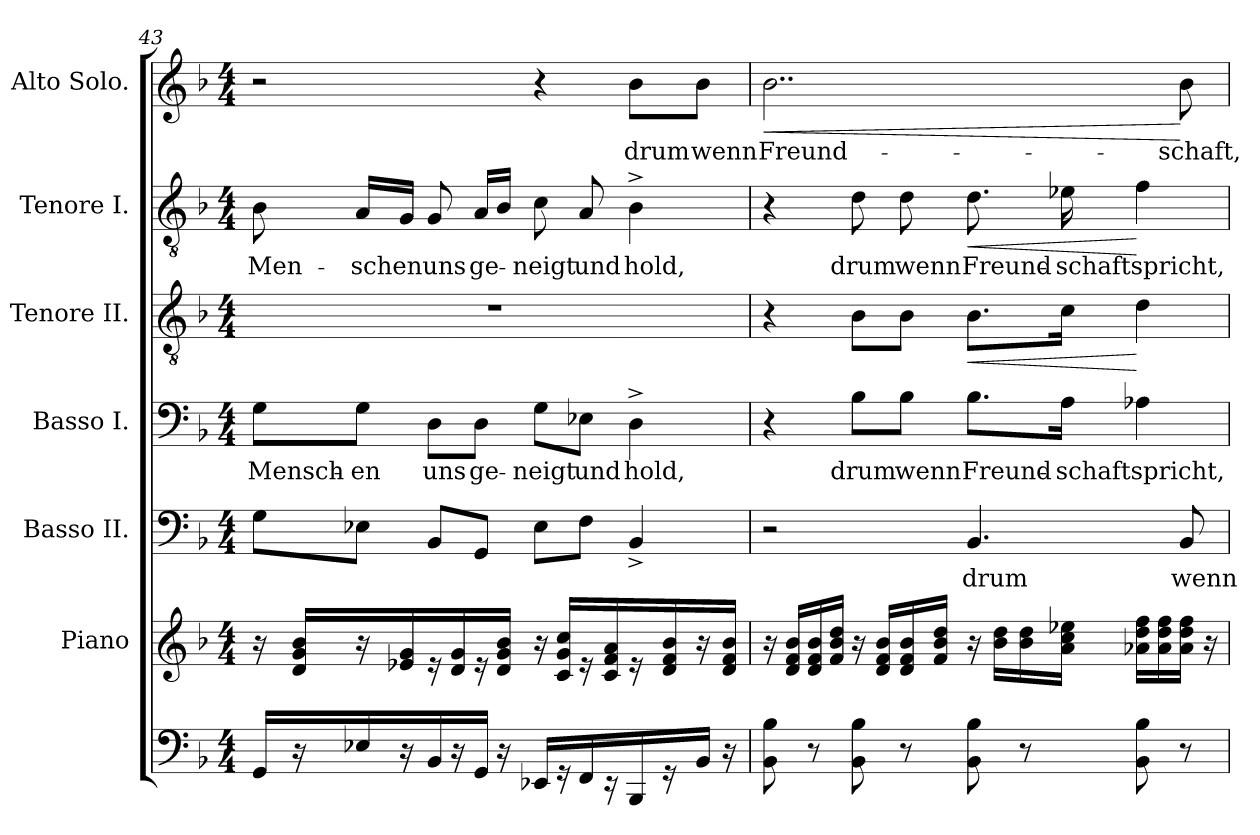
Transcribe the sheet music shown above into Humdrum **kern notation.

**kern	**kern	**kern	**text	**kern	**text	**kern	**dynam	**kern	**text	**dynam	**kern	**text	**dynam
*part7	*part6	*part5	*part5	*part4	*part4	*part3	*part3	*part2	*part2	*part2	*part1	*part1	*part1
*staff7	*staff6	*staff5	*staff5	*staff4	*staff4	*staff3	*staff3	*staff2	*staff2	*staff2	*staff1	*staff1	*staff1
*	*I"Piano	*I"Basso II.	*	*I"Basso I.	*	*I"Tenore II.	*	*I"Tenore I.	*	*	*I"Alto Solo.	*	*
*	*I'Piano	*I'Basso II.	*	*I'Basso I.	*	*I'Tenore II.	*	*I'Tenore I.	*	*	*I'Alto Solo.	*	*
!!LO:PB:g=z
*clefF4	*clefG2	*clefF4	*	*clefF4	*	*clefGv2	*	*clefGv2	*	*	*clefG2	*	*
*k[b-]	*k[b-]	*k[b-]	*	*k[b-]	*	*k[b-]	*	*k[b-]	*	*	*k[b-]	*	*
*F:	*F:	*F:	*	*F:	*	*F:	*	*F:	*	*	*F:	*	*
*M4/4	*M4/4	*M4/4	*	*M4/4	*	*M4/4	*	*M4/4	*	*	*M4/4	*	*
=43	=43	=43	=43	=43	=43	=43	=43	=43	=43	=43	=43	=43	=43
!	!	!	!	!	!LO:LY:b:color=#000000	!	!	!	!	!	!	!	!
!	!	!	!	!	!	!	!	!	!LO:LY:b:color=#000000	!	!	!	!
16GGi/LL	16r	8Gi\L	.	8Gi\L	Mensch-	1r	.	8B-i\	Men-	.	2r	.	.
16r	16di/ 16gi 16b-iLL	.	.	.	.	.	.	.	.	.	.	.	.
!	!	!	!	!	!LO:LY:b:color=#000000	!	!	!	!	!	!	!	!
!	!	!	!	!	!	!	!	!	!LO:LY:b:color=#000000	!	!	!	!
16E-Xi/	16r	8E-Xi\J	.	8Gi\J	-en	.	.	16Ai/LL	-schen	.	.	.	.
16r	16e-Xi/ 16gi	.	.	.	.	.	.	16Gi/JJ	.	.	.	.	.
!	!	!	!	!	!LO:LY:b:color=#000000	!	!	!	!	!	!	!	!
!	!	!	!	!	!	!	!	!	!LO:LY:b:color=#000000	!	!	!	!
16BB-i/	16r	8BB-i/L	.	8Di\L	uns	.	.	8Gi/	uns	.	.	.	.
16r	16di/ 16gi	.	.	.	.	.	.	.	.	.	.	.	.
!	!	!	!	!	!LO:LY:b:color=#000000	!	!	!	!	!	!	!	!
!	!	!	!	!	!	!	!	!	!LO:LY:b:color=#000000	!	!	!	!
16GGi/JJ	16r	8GGi/J	.	8Di\J	ge-	.	.	16Ai/LL	ge-	.	.	.	.
16r	16di/ 16gi 16b-iJJ	.	.	.	.	.	.	16B-i/JJ	.	.	.	.	.
!	!	!	!	!	!LO:LY:b:color=#000000	!	!	!	!	!	!	!	!
!	!	!	!	!	!	!	!	!	!LO:LY:b:color=#000000	!	!	!	!
16EE-Xi/LL	16r	8E-i\L	.	8Gi\L	-neigt	.	.	8ci\	-neigt	.	4r	.	.
16r	16ci/ 16gi 16cciLL	.	.	.	.	.	.	.	.	.	.	.	.
!	!	!	!	!	!LO:LY:b:color=#000000	!	!	!	!	!	!	!	!
!	!	!	!	!	!	!	!	!	!LO:LY:b:color=#000000	!	!	!	!
16FFi/	16r	8Fi\J	.	8E-Xi\J	und	.	.	8Ai/	und	.	.	.	.
16r	16ci/ 16fi 16ai	.	.	.	.	.	.	.	.	.	.	.	.
!	!	!	!	!	!LO:LY:b:color=#000000	!	!	!	!	!	!	!	!
!	!	!	!	!	!	!	!	!	!LO:LY:b:color=#000000	!	!	!	!
!	!	!	!	!	!	!	!	!	!	!	!	!LO:LY:b:color=#000000	!
16BBB-i/	16r	4BB-^i/	.	4D^i\	hold,	.	.	4B-^i\	hold,	.	8b-i\L	drum	.
16r	16di/ 16fi 16b-i	.	.	.	.	.	.	.	.	.	.	.	.
!	!	!	!	!	!	!	!	!	!	!	!	!LO:LY:b:color=#000000	!
16BB-i/JJ	16r	.	.	.	.	.	.	.	.	.	8b-i\J	wenn	.
16r	16di/ 16fi 16b-iJJ	.	.	.	.	.	.	.	.	.	.	.	.
=44	=44	=44	=44	=44	=44	=44	=44	=44	=44	=44	=44	=44	=44
!	!	!	!	!	!	!	!	!	!	!	!	!LO:LY:b:color=#000000	!LO:HP:b
8BB-i\ 8B-i	16r	2r	.	4r	.	4r	.	4r	.	.	2..b-i\	Freund-	<
.	16di/ 16fi 16b-iLL	.	.	.	.	.	.	.	.	.	.	.	.
8r	16di/ 16fi 16b-i	.	.	.	.	.	.	.	.	.	.	.	.
.	16fi/ 16b-i 16ddiJJ	.	.	.	.	.	.	.	.	.	.	.	.
!	!	!	!	!	!LO:LY:b:color=#000000	!	!	!	!	!	!	!	!
!	!	!	!	!	!	!	!	!	!LO:LY:b:color=#000000	!	!	!	!
8BB-i\ 8B-i	16r	.	.	8B-i\L	drum	8B-i\L	.	8di\	drum	.	.	.	.
.	16di/ 16fi 16b-iLL	.	.	.	.	.	.	.	.	.	.	.	.
!	!	!	!	!	!LO:LY:b:color=#000000	!	!	!	!	!	!	!	!
!	!	!	!	!	!	!	!	!	!LO:LY:b:color=#000000	!	!	!	!
8r	16di/ 16fi 16b-i	.	.	8B-i\J	wenn	8B-i\J	.	8di\	wenn	.	.	.	.
.	16fi/ 16b-i 16ddiJJ	.	.	.	.	.	.	.	.	.	.	.	.
!	!	!	!LO:LY:b:color=#000000	!	!	!	!	!	!	!	!	!	!
!	!	!	!	!	!LO:LY:b:color=#000000	!	!LO:HP:b	!	!	!	!	!	!
!	!	!	!	!	!	!	!	!	!LO:LY:b:color=#000000	!LO:HP:b	!	!	!
8BB-i\ 8B-i	16r	4.BB-i/	drum	8.B-i\L	Freund-	8.B-i\L	<	8.di\	Freund-	<	.	.	.
.	16b-i\ 16ddiLL	.	.	.	.	.	.	.	.	.	.	.	.
8r	16b-i\ 16ddi	.	.	.	.	.	.	.	.	.	.	.	.
!	!	!	!	!	!LO:LY:b:color=#000000	!	!	!	!	!	!	!	!
!	!	!	!	!	!	!	!	!	!LO:LY:b:color=#000000	!	!	!	!
.	16ai\ 16cci 16ee-XiJJ	.	.	16Ai\Jk	-schaft	16ci\Jk	.	16e-Xi\	-schaft	.	.	.	.
!	!	!	!	!	!LO:LY:b:color=#000000	!	!	!	!	!	!	!	!
!	!	!	!	!	!	!	!	!	!LO:LY:b:color=#000000	!	!	!	!
8BB-i\ 8B-i	16a-Xi\ 16ddi 16ffiLL	.	.	4A-Xi\	spricht,	4di\	[	4fi\	spricht,	[	.	.	.
.	16a-i\ 16ddi 16ffi	.	.	.	.	.	.	.	.	.	.	.	.
!	!	!	!LO:LY:b:color=#000000	!	!	!	!	!	!	!	!	!	!
!	!	!	!	!	!	!	!	!	!	!	!	!LO:LY:b:color=#000000	!
8r	16a-i\ 16ddi 16ffiJJ	8BB-i/	wenn	.	.	.	.	.	.	.	8b-i\	-schaft,	[
.	16r	.	.	.	.	.	.	.	.	.	.	.	.
=	=	=	=	=	=	=	=	=	=	=	=	=	=
*-	*-	*-	*-	*-	*-	*-	*-	*-	*-	*-	*-	*-	*-
